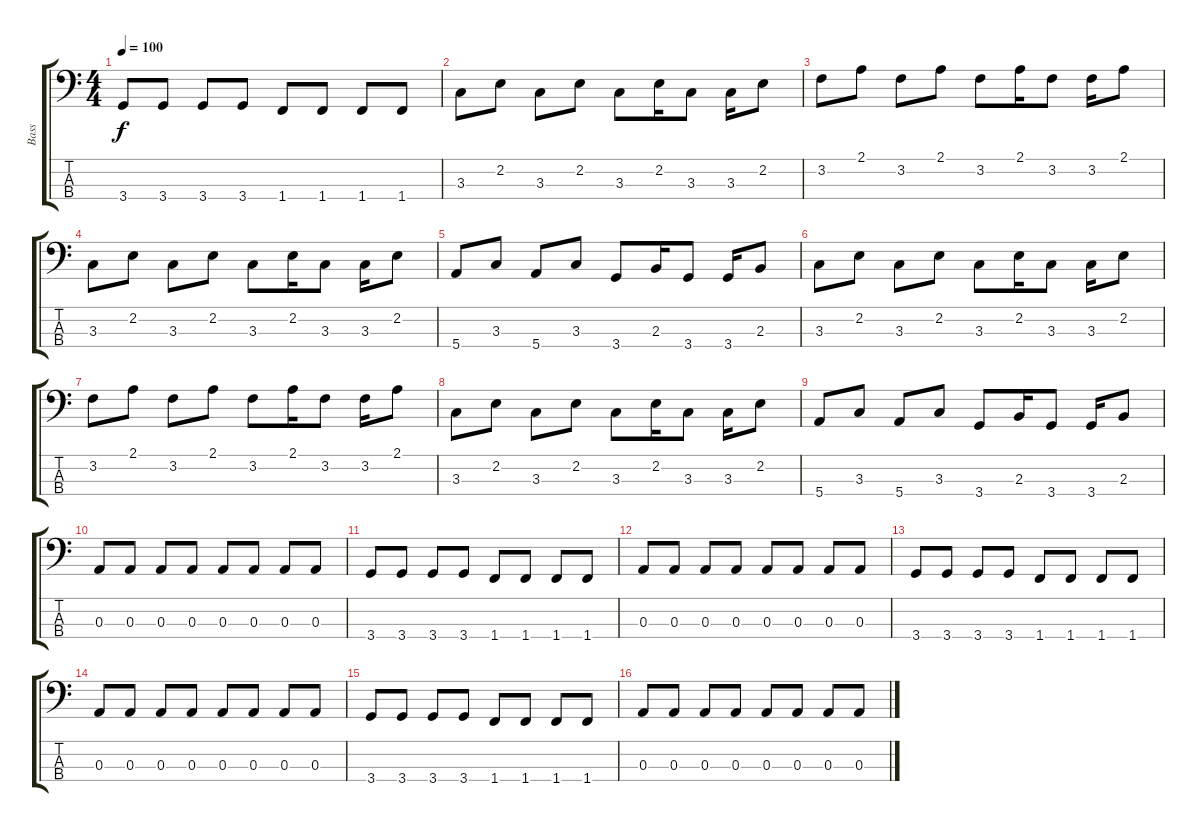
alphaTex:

\track ("Bass" "Bass") {instrument electricbasspick}
\staff {score tabs}
\tuning (G2 D2 A1 E1) {hide}
\ts (4 4)
\tempo 100
\clef f4
\ks c
3.4.8{dy f} 3.4.8 3.4.8 3.4.8 1.4.8 1.4.8 1.4.8 1.4.8 |
3.3.8 2.2.8 3.3.8 2.2.8 3.3.8 2.2.16 3.3.8 3.3.16 2.2.8 |
3.2.8 2.1.8 3.2.8 2.1.8 3.2.8 2.1.16 3.2.8 3.2.16 2.1.8 |
3.3.8 2.2.8 3.3.8 2.2.8 3.3.8 2.2.16 3.3.8 3.3.16 2.2.8 |
5.4.8 3.3.8 5.4.8 3.3.8 3.4.8 2.3.16 3.4.8 3.4.16 2.3.8 |
3.3.8 2.2.8 3.3.8 2.2.8 3.3.8 2.2.16 3.3.8 3.3.16 2.2.8 |
3.2.8 2.1.8 3.2.8 2.1.8 3.2.8 2.1.16 3.2.8 3.2.16 2.1.8 |
3.3.8 2.2.8 3.3.8 2.2.8 3.3.8 2.2.16 3.3.8 3.3.16 2.2.8 |
5.4.8 3.3.8 5.4.8 3.3.8 3.4.8 2.3.16 3.4.8 3.4.16 2.3.8 |
0.3.8 0.3.8 0.3.8 0.3.8 0.3.8 0.3.8 0.3.8 0.3.8 |
3.4.8 3.4.8 3.4.8 3.4.8 1.4.8 1.4.8 1.4.8 1.4.8 |
0.3.8 0.3.8 0.3.8 0.3.8 0.3.8 0.3.8 0.3.8 0.3.8 |
3.4.8 3.4.8 3.4.8 3.4.8 1.4.8 1.4.8 1.4.8 1.4.8 |
0.3.8 0.3.8 0.3.8 0.3.8 0.3.8 0.3.8 0.3.8 0.3.8 |
3.4.8 3.4.8 3.4.8 3.4.8 1.4.8 1.4.8 1.4.8 1.4.8 |
0.3.8 0.3.8 0.3.8 0.3.8 0.3.8 0.3.8 0.3.8 0.3.8
